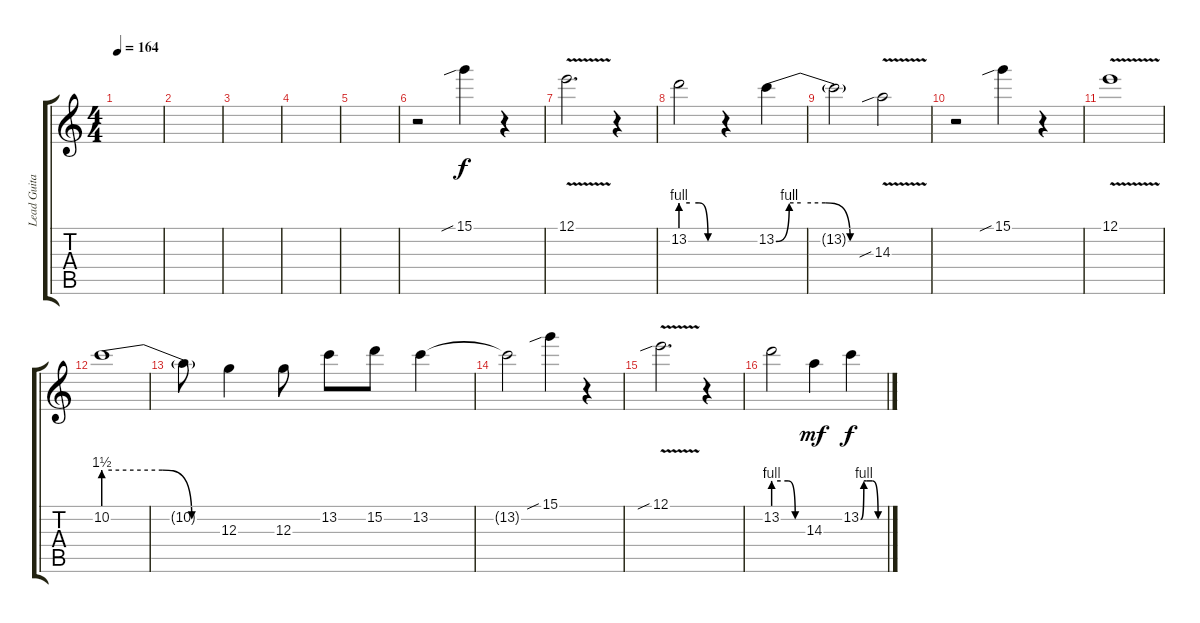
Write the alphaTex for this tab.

\track ("Lead Guitar" "Lead Guita") {instrument overdrivenguitar}
\staff {score tabs}
\tuning (E4 B3 G3 D3 A2 E2) {hide}
\ts (4 4)
\tempo 164
\clef g2
\ks c
|
|
|
|
|
r.2 15.1{sib}.4{dy f} r.4 |
12.1{v}.2{d} r.4 |
13.2{be (custom 0 4 15 4 30 4 45 0 60 0)}.2 r.4 13.2{be (custom 0 0 8 4 15 4 30 4 45 0 60 0)}.4 |
13.2{t}.2 14.3{v sib}.2 |
r.2 15.1{sib}.4 r.4 |
12.1{v}.1 |
10.2{be (custom 0 6 30 6 45 0 60 0)}.1 |
10.2{t}.8 12.3.4 12.3.8 13.2.8 15.2.8 13.2.4 |
13.2{t}.2 15.1{sib}.4 r.4 |
12.1{v sib}.2{d} r.4 |
13.2{be (custom 0 4 15 4 30 4 45 0 60 0)}.2 14.3.4{dy mf} 13.2{be (custom 0 0 8 4 15 4 30 4 45 0 60 0)}.4{dy f}
